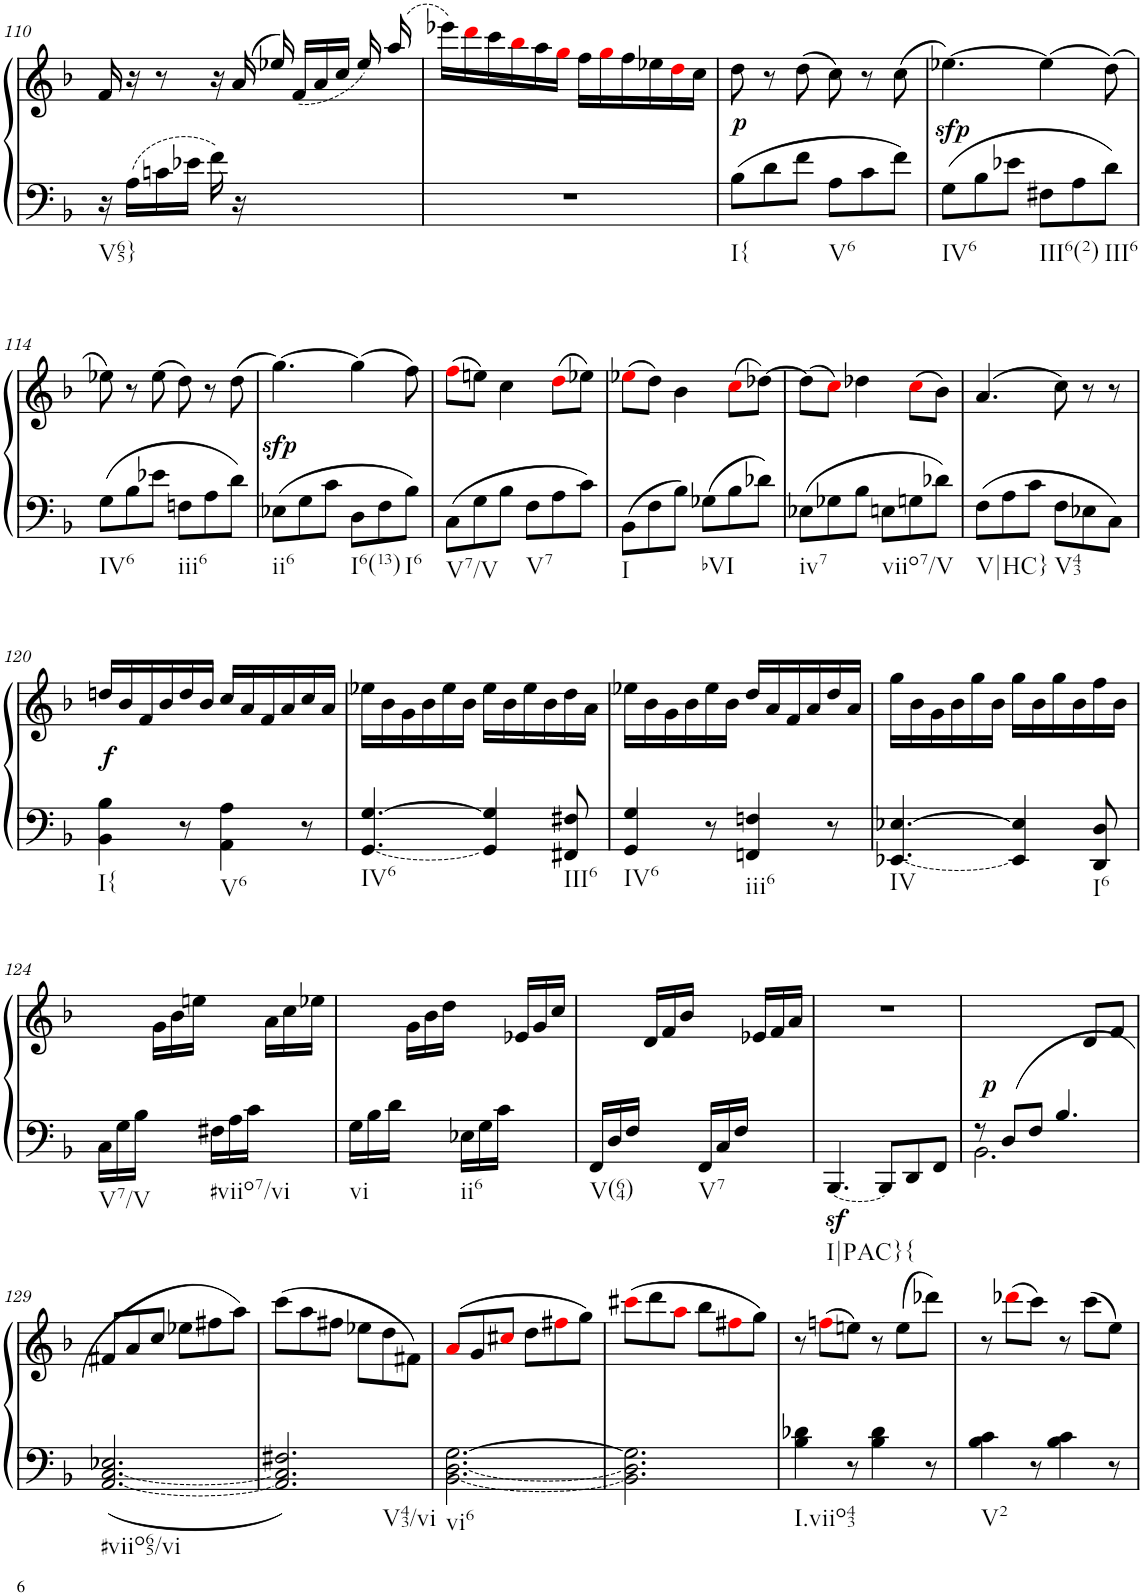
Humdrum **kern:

**kern	**kern	**dynam
*part1	*part1	*part1
*staff2	*staff1	*staff1/2
*I"Piano, Piano right	*	*
*I'Pno.	*	*
!!LO:PB:g=z
*clefF4	*clefG2	*
*k[b-]	*k[b-]	*
*M6/8	*M6/8	*
=110	=110	=110
!LO:TX:b:t=V65}	!	!
16r	16f/	.
16A\LL	16r	.
16cn\	8r	.
16e-X\JJ	.	.
16f\	16r	.
16r	(>16a/	.
4.ryy	16ee-X/)	.
.	(16f/LL	.
.	16a/	.
.	16cc/JJ	.
.	16ee-/)	.
.	(>16aa/	.
=111	=111	=111
2.r	16eee-X\LL)	.
.	16dddi\	.
.	16ccc\	.
.	16bb-i\	.
.	16aa\	.
.	16ggi\JJ	.
.	16ff\LL	.
.	16ggi\	.
.	16ff\	.
.	16ee-X\	.
.	16ddi\	.
.	16cc\JJ	.
=112	=112	=112
!LO:TX:b:t=I{	!	!
!	!	!LO:DY:b
8B-\L	8dd\	p
8d\	8r	.
8f\J	(8dd\	.
!LO:TX:b:t=V6	!	!
8A\L	8cc\)	.
8c\	8r	.
8f\J	(8cc\	.
=113	=113	=113
!LO:TX:b:t=IV6	!	!
!	!	!LO:DY:b
8G\L	[4.ee-X\)	sfp
8B-\	.	.
8e-X\J	.	.
!LO:TX:b:t=III6(2)	!	!
8F#X\L	(4ee-\]	.
8A\	.	.
!LO:TX:b:t=III6	!	!
8d\J	(8dd\)	.
!!LO:LB:g=z
=114	=114	=114
!LO:TX:b:t=IV6	!	!
8G\L	8ee-X\)	.
8B-\	8r	.
8e-X\J	(8ee-\	.
!LO:TX:b:t=iii6	!	!
8Fn\L	8dd\)	.
8A\	8r	.
8d\J	(8dd\	.
=115	=115	=115
!LO:TX:b:t=ii6	!	!
!	!	!LO:DY:b
8E-X\L	[4.gg\)	sfp
8G\	.	.
8c\J	.	.
!LO:TX:b:t=I6(13)	!	!
8D\L	(4gg\]	.
8F\	.	.
!LO:TX:b:t=I6	!	!
8B-\J	8ff\)	.
=116	=116	=116
!LO:TX:b:t=V7/V	!	!
8C\L	(8ffi\L	.
8G\	8een\J)	.
8B-\J	4cc\	.
!LO:TX:b:t=V7	!	!
8F\L	.	.
8A\	(8ddi\L	.
8c\J	8ee-X\J)	.
=117	=117	=117
!LO:TX:b:t=I	!	!
8BB-\L	(8ee-Xi\L	.
8F\	8dd\J)	.
8B-\J	4b-\	.
!LO:TX:b:t=bVI	!	!
8G-X\L	.	.
8B-\	(8cci\L	.
8d-X\J	[8dd-X\J)	.
=118	=118	=118
!LO:TX:b:t=iv7	!	!
8E-X\L	(8dd-\L]	.
8G-X\	8cci\J)	.
8B-\J	4dd-X\	.
!LO:TX:b:t=viio7/V	!	!
8En\L	.	.
8Gn\	(8cci\L	.
8d-X\J	8b-\J)	.
=119	=119	=119
!LO:TX:b:t=V|HC}	!	!
8F\L	(4.a/	.
8A\	.	.
8c\J	.	.
!LO:TX:b:t=V43	!	!
8F\L	8cc\)	.
8E-X\	8r	.
8C\J	8r	.
!!LO:LB:g=z
=120	=120	=120
!LO:TX:b:t=I{	!	!
!	!	!LO:DY:b
4BB-\ 4B-\	16ddn/LL	f
.	16b-/	.
.	16f/	.
.	16b-/	.
8r	16dd/	.
.	16b-/JJ	.
!LO:TX:b:t=V6	!	!
4AA\ 4A\	16cc/LL	.
.	16a/	.
.	16f/	.
.	16a/	.
8r	16cc/	.
.	16a/JJ	.
=121	=121	=121
!LO:TX:b:t=IV6	!	!
!LO:T:n=1:dash	!	!
[4.GG/ [4.G/	16ee-X\LL	.
.	16b-\	.
.	16g\	.
.	16b-\	.
.	16ee-\	.
.	16b-\JJ	.
4GG/] 4G/]	16ee-\LL	.
.	16b-\	.
.	16ee-\	.
.	16b-\	.
!LO:TX:b:t=III6	!	!
8FF#X/ 8F#X/	16dd\	.
.	16a\JJ	.
=122	=122	=122
!LO:TX:b:t=IV6	!	!
4GG/ 4G/	16ee-X\LL	.
.	16b-\	.
.	16g\	.
.	16b-\	.
8r	16ee-\	.
.	16b-\JJ	.
!LO:TX:b:t=iii6	!	!
4FFn/ 4Fn/	16dd/LL	.
.	16a/	.
.	16f/	.
.	16a/	.
8r	16dd/	.
.	16a/JJ	.
=123	=123	=123
!LO:TX:b:t=IV	!	!
!LO:T:n=1:dash	!	!
[4.EE-X/ [4.E-X/	16gg\LL	.
.	16b-\	.
.	16g\	.
.	16b-\	.
.	16gg\	.
.	16b-\JJ	.
4EE-/] 4E-/]	16gg\LL	.
.	16b-\	.
.	16gg\	.
.	16b-\	.
!LO:TX:b:t=I6	!	!
8DD/ 8D/	16ff\	.
.	16b-\JJ	.
!!LO:LB:g=z
=124	=124	=124
!LO:TX:b:t=V7/V	!	!
16C\LL	8ryy	.
16G\	.	.
16B-\JJ	16ryy	.
16ryy	16g\LL	.
8ryy	16b-\	.
.	16een\JJ	.
!LO:TX:b:t=#viio7/vi	!	!
16F#X\LL	8ryy	.
16A\	.	.
16c\JJ	16ryy	.
16ryy	16a\LL	.
8ryy	16cc\	.
.	16ee-X\JJ	.
=125	=125	=125
!LO:TX:b:t=vi	!	!
16G\LL	8ryy	.
16B-\	.	.
16d\JJ	16ryy	.
16ryy	16g\LL	.
8ryy	16b-\	.
.	16dd\JJ	.
!LO:TX:b:t=ii6	!	!
16E-X\LL	8ryy	.
16G\	.	.
16c\JJ	16ryy	.
16ryy	16e-X/LL	.
8ryy	16g/	.
.	16cc/JJ	.
=126	=126	=126
!LO:TX:b:t=V(64)	!	!
16FF/LL	8ryy	.
16D/	.	.
16F/JJ	16ryy	.
16ryy	16d/LL	.
8ryy	16f/	.
.	16b-/JJ	.
!LO:TX:b:t=V7	!	!
16FF/LL	8ryy	.
16C/	.	.
16F/JJ	16ryy	.
16ryy	16e-X/LL	.
8ryy	16f/	.
.	16a/JJ	.
=127	=127	=127
!LO:TX:b:t=I|PAC}{	!	!
!LO:T:dash	!	!
[4.BBB-z</	2.r	.
8BBB-/L]	.	.
8DD/	.	.
8FF/J	.	.
=128	=128	=128
*^	*	*
!	!	!	!LO:DY:a=2
8r	2.BB-\	4.ryy	p
(8D/L	.	.	.
8F/J	.	.	.
4.B-/	.	8ryy	.
.	.	8d/L	.
.	.	8f/J	.
*v	*v	*	*
!!LO:LB:g=z
=129	=129	=129
!LO:TX:b:t=#viio65/vi	!	!
!LO:T:n=1:dash	!	!
!LO:T:n=2:dash	!	!
[2.AA/ [<2.C/ 2.E-X/	8f#X/L	.
.	8a/	.
.	8cc/J	.
.	8ee-X\L	.
.	8ff#X\	.
.	8aa\J)	.
=130	=130	=130
!LO:TX:b:t=V43/vi	!	!
2.AA/] 2.C/] 2.F#X/	(8ccc\L	.
.	8aa\	.
.	8ff#X\J	.
.	8ee-X\L	.
.	8dd\	.
.	8f#X\J)	.
=131	=131	=131
!LO:TX:b:t=vi6	!	!
!LO:T:n=1:dash	!	!
!LO:T:n=2:dash	!	!
[2.BB-\ [<2.D\ [2.G\	(8ai/L	.
.	8g/	.
.	8cc#Xi/J	.
.	8dd\L	.
.	8ff#Xi\	.
.	8gg\J)	.
=132	=132	=132
2.BB-\] 2.D\] 2.G\]	(8ccc#Xi\L	.
.	8ddd\	.
.	8aai\J	.
.	8bb-\L	.
.	8ff#Xi\	.
.	8gg\J)	.
=133	=133	=133
!LO:TX:b:t=I.viio43	!	!
4B-\ 4d-X\	8r	.
.	(8ffni\L	.
8r	8een\J)	.
4B-\ 4d-\	8r	.
.	(8ee\L	.
8r	8ddd-X\J)	.
=134	=134	=134
!LO:TX:b:t=V2	!	!
4B-\ 4c\	8r	.
.	(8ddd-Xi\L	.
8r	8ccc\J)	.
4B-\ 4c\	8r	.
.	(8ccc\L	.
8r	8ee\J)	.
=	=	=
*-	*-	*-
